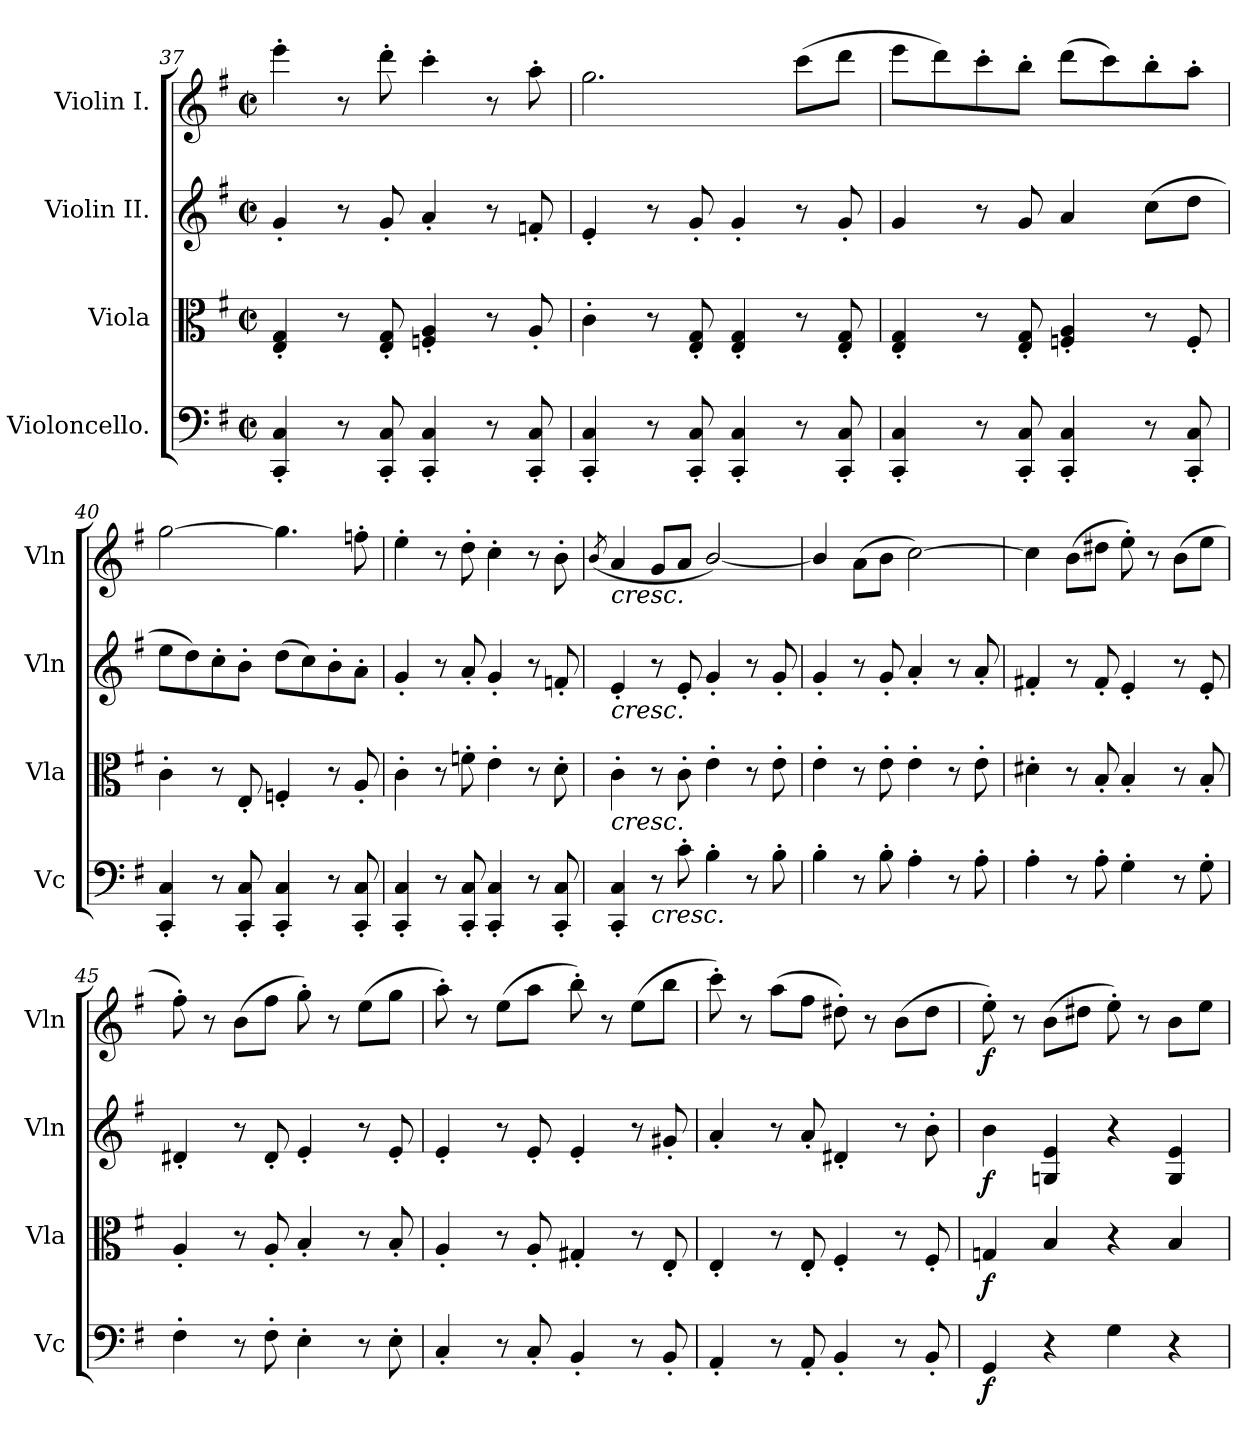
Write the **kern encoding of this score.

**kern	**dynam	**kern	**dynam	**kern	**dynam	**kern	**dynam
*part4	*part4	*part3	*part3	*part2	*part2	*part1	*part1
*staff4	*staff4	*staff3	*staff3	*staff2	*staff2	*staff1	*staff1
*I"Violoncello.	*	*I"Viola	*	*I"Violin II.	*	*I"Violin I.	*
*I'Vc	*	*I'Vla	*	*I'Vln	*	*I'Vln	*
*clefF4	*	*clefC3	*	*clefG2	*	*clefG2	*
*k[f#]	*	*k[f#]	*	*k[f#]	*	*k[f#]	*
*e:	*	*e:	*	*e:	*	*e:	*
*M2/2	*	*M2/2	*	*M2/2	*	*M2/2	*
*met(c|)	*	*met(c|)	*	*met(c|)	*	*met(c|)	*
=37	=37	=37	=37	=37	=37	=37	=37
4CC/'< 4C/'<	.	4E/'< 4G/'<	.	4g'</	.	4eee'>\	.
8r	.	8r	.	8r	.	8r	.
8CC/'< 8C/'<	.	8E/'< 8G/'<	.	8g'</	.	8ddd'>\	.
4CC/'< 4C/'<	.	4Fn/'< 4A/'<	.	4a'</	.	4ccc'>\	.
8r	.	8r	.	8r	.	8r	.
8CC/'< 8C/'<	.	8A'</	.	8fn'</	.	8aa'>\	.
!!LO:LB:g=z
=38	=38	=38	=38	=38	=38	=38	=38
4CC/'< 4C/'<	.	4c'>\	.	4e'</	.	2.gg\	.
8r	.	8r	.	8r	.	.	.
8CC/'< 8C/'<	.	8E/'< 8G/'<	.	8g'</	.	.	.
4CC/'< 4C/'<	.	4E/'< 4G/'<	.	4g'</	.	.	.
8r	.	8r	.	8r	.	(8ccc\L	.
8CC/'< 8C/'<	.	8E/'< 8G/'<	.	8g'</	.	8ddd\J	.
=39	=39	=39	=39	=39	=39	=39	=39
4CC/'< 4C/'<	.	4E/'< 4G/'<	.	4g/	.	8eee\L	.
.	.	.	.	.	.	8ddd\)	.
8r	.	8r	.	8r	.	8ccc'>\	.
8CC/'< 8C/'<	.	8E/'< 8G/'<	.	8g/	.	8bb'>\J	.
4CC/'< 4C/'<	.	4Fn/'< 4A/'<	.	4a/	.	(8ddd\L	.
.	.	.	.	.	.	8ccc\)	.
8r	.	8r	.	(8cc\L	.	8bb'>\	.
8CC/'< 8C/'<	.	8F'</	.	8dd\J	.	8aa'>\J	.
=40	=40	=40	=40	=40	=40	=40	=40
4CC/'< 4C/'<	.	4c'>\	.	8ee\L	.	[2gg\	.
.	.	.	.	8dd\)	.	.	.
8r	.	8r	.	8cc'>\	.	.	.
8CC/'< 8C/'<	.	8E'</	.	8b'>\J	.	.	.
4CC/'< 4C/'<	.	4Fn'</	.	(8dd\L	.	4.gg\]	.
.	.	.	.	8cc\)	.	.	.
8r	.	8r	.	8b'>\	.	.	.
8CC/'< 8C/'<	.	8A'</	.	8a'>\J	.	8ffn'>\	.
=41	=41	=41	=41	=41	=41	=41	=41
4CC/'< 4C/'<	.	4c'>\	.	4g'</	.	4ee'>\	.
8r	.	8r	.	8r	.	8r	.
8CC/'< 8C/'<	.	8fn'>\	.	8a'</	.	8dd'>\	.
4CC/'< 4C/'<	.	4e'>\	.	4g'</	.	4cc'>\	.
8r	.	8r	.	8r	.	8r	.
8CC/'< 8C/'<	.	8d'>\	.	8fn'</	.	8b'>\	.
=42	=42	=42	=42	=42	=42	=42	=42
.	.	.	.	.	.	(<8qb/	.
!	!	!	!	!	!	!LO:TX:b:i:t=cresc.	!
!	!	!	!	!LO:TX:b:i:t=cresc.	!	!	!
!	!	!LO:TX:b:i:t=cresc.	!	!	!	!	!
4CC/'< 4C/'<	.	4c'>\	.	4e'</	.	4a/	.
!LO:TX:b:i:t=cresc.	!	!	!	!	!	!	!
8r	.	8r	.	8r	.	8g/L	.
8c'>\	.	8c'>\	.	8e'</	.	8a/J	.
4B'>\	.	4e'>\	.	4g'</	.	[2b/)	.
8r	.	8r	.	8r	.	.	.
8B'>\	.	8e'>\	.	8g'</	.	.	.
=43	=43	=43	=43	=43	=43	=43	=43
4B'>\	.	4e'>\	.	4g'</	.	4b/]	.
8r	.	8r	.	8r	.	(>8a\L	.
8B'>\	.	8e'>\	.	8g'</	.	8b\J	.
4A'>\	.	4e'>\	.	4a'</	.	[2cc\)	.
8r	.	8r	.	8r	.	.	.
8A'>\	.	8e'>\	.	8a'</	.	.	.
=44	=44	=44	=44	=44	=44	=44	=44
4A'>\	.	4d#X'>\	.	4f#X'</	.	4cc\]	.
8r	.	8r	.	8r	.	(8b\L	.
8A'>\	.	8B'</	.	8f#'</	.	8dd#X\J	.
4G'>\	.	4B'</	.	4e'</	.	8ee'>\)	.
.	.	.	.	.	.	8r	.
8r	.	8r	.	8r	.	(8b\L	.
8G'>\	.	8B'</	.	8e'</	.	8ee\J	.
=45	=45	=45	=45	=45	=45	=45	=45
4F#'>\	.	4A'</	.	4d#X'</	.	8ff#'>\)	.
.	.	.	.	.	.	8r	.
8r	.	8r	.	8r	.	(8b\L	.
8F#'>\	.	8A'</	.	8d#'</	.	8ff#\J	.
4E'>\	.	4B'</	.	4e'</	.	8gg'>\)	.
.	.	.	.	.	.	8r	.
8r	.	8r	.	8r	.	(8ee\L	.
8E'>\	.	8B'</	.	8e'</	.	8gg\J	.
=46	=46	=46	=46	=46	=46	=46	=46
4C'</	.	4A'</	.	4e'</	.	8aa'>\)	.
.	.	.	.	.	.	8r	.
8r	.	8r	.	8r	.	(8ee\L	.
8C'</	.	8A'</	.	8e'</	.	8aa\J	.
4BB'</	.	4G#X'</	.	4e'</	.	8bb'>\)	.
.	.	.	.	.	.	8r	.
8r	.	8r	.	8r	.	(8ee\L	.
8BB'</	.	8E'</	.	8g#X'</	.	8bb\J	.
!!LO:LB:g=z
=47	=47	=47	=47	=47	=47	=47	=47
4AA'</	.	4E'</	.	4a'</	.	8ccc'>\)	.
.	.	.	.	.	.	8r	.
8r	.	8r	.	8r	.	(8aa\L	.
8AA'</	.	8E'</	.	8a'</	.	8ff#\J	.
4BB'</	.	4F#'</	.	4d#X'</	.	8dd#X'>\)	.
.	.	.	.	.	.	8r	.
8r	.	8r	.	8r	.	(8b\L	.
8BB'</	.	8F#'</	.	8b'>\	.	8dd#\J	.
=48	=48	=48	=48	=48	=48	=48	=48
!	!LO:DY:b	!	!LO:DY:b	!	!LO:DY:b	!	!LO:DY:b
4GG/	f	4Gn/	f	4b\	f	8ee'>\)	f
.	.	.	.	.	.	8r	.
4r	.	4B/	.	4Gn/ 4e/	.	(8b\L	.
.	.	.	.	.	.	8dd#X\J	.
4G\	.	4r	.	4r	.	8ee'>\)	.
.	.	.	.	.	.	8r	.
4r	.	4B/	.	4G/ 4e/	.	8b\L	.
.	.	.	.	.	.	8ee\J	.
=	=	=	=	=	=	=	=
*-	*-	*-	*-	*-	*-	*-	*-
